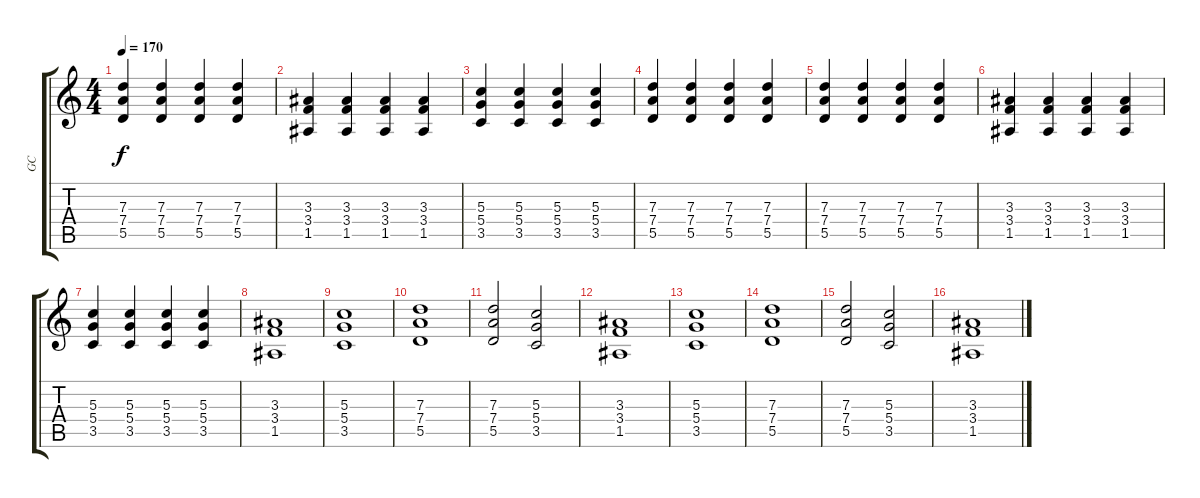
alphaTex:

\track ("GC" "GC") {instrument distortionguitar}
\staff {score tabs}
\tuning (E4 B3 G3 D3 A2 E2) {hide}
\ts (4 4)
\tempo 170
\clef g2
\ks c
(7.3 7.4 5.5).4{dy f} (7.3 7.4 5.5).4 (7.3 7.4 5.5).4 (7.3 7.4 5.5).4 |
(3.3 3.4 1.5).4 (3.3 3.4 1.5).4 (3.3 3.4 1.5).4 (3.3 3.4 1.5).4 |
(5.3 5.4 3.5).4 (5.3 5.4 3.5).4 (5.3 5.4 3.5).4 (5.3 5.4 3.5).4 |
(7.3 7.4 5.5).4 (7.3 7.4 5.5).4 (7.3 7.4 5.5).4 (7.3 7.4 5.5).4 |
(7.3 7.4 5.5).4 (7.3 7.4 5.5).4 (7.3 7.4 5.5).4 (7.3 7.4 5.5).4 |
(3.3 3.4 1.5).4 (3.3 3.4 1.5).4 (3.3 3.4 1.5).4 (3.3 3.4 1.5).4 |
(5.3 5.4 3.5).4 (5.3 5.4 3.5).4 (5.3 5.4 3.5).4 (5.3 5.4 3.5).4 |
(3.3 3.4 1.5).1 |
(5.3 5.4 3.5).1 |
(7.3 7.4 5.5).1 |
(7.3 7.4 5.5).2 (5.3 5.4 3.5).2 |
(3.3 3.4 1.5).1 |
(5.3 5.4 3.5).1 |
(7.3 7.4 5.5).1 |
(7.3 7.4 5.5).2 (5.3 5.4 3.5).2 |
(3.3 3.4 1.5).1
